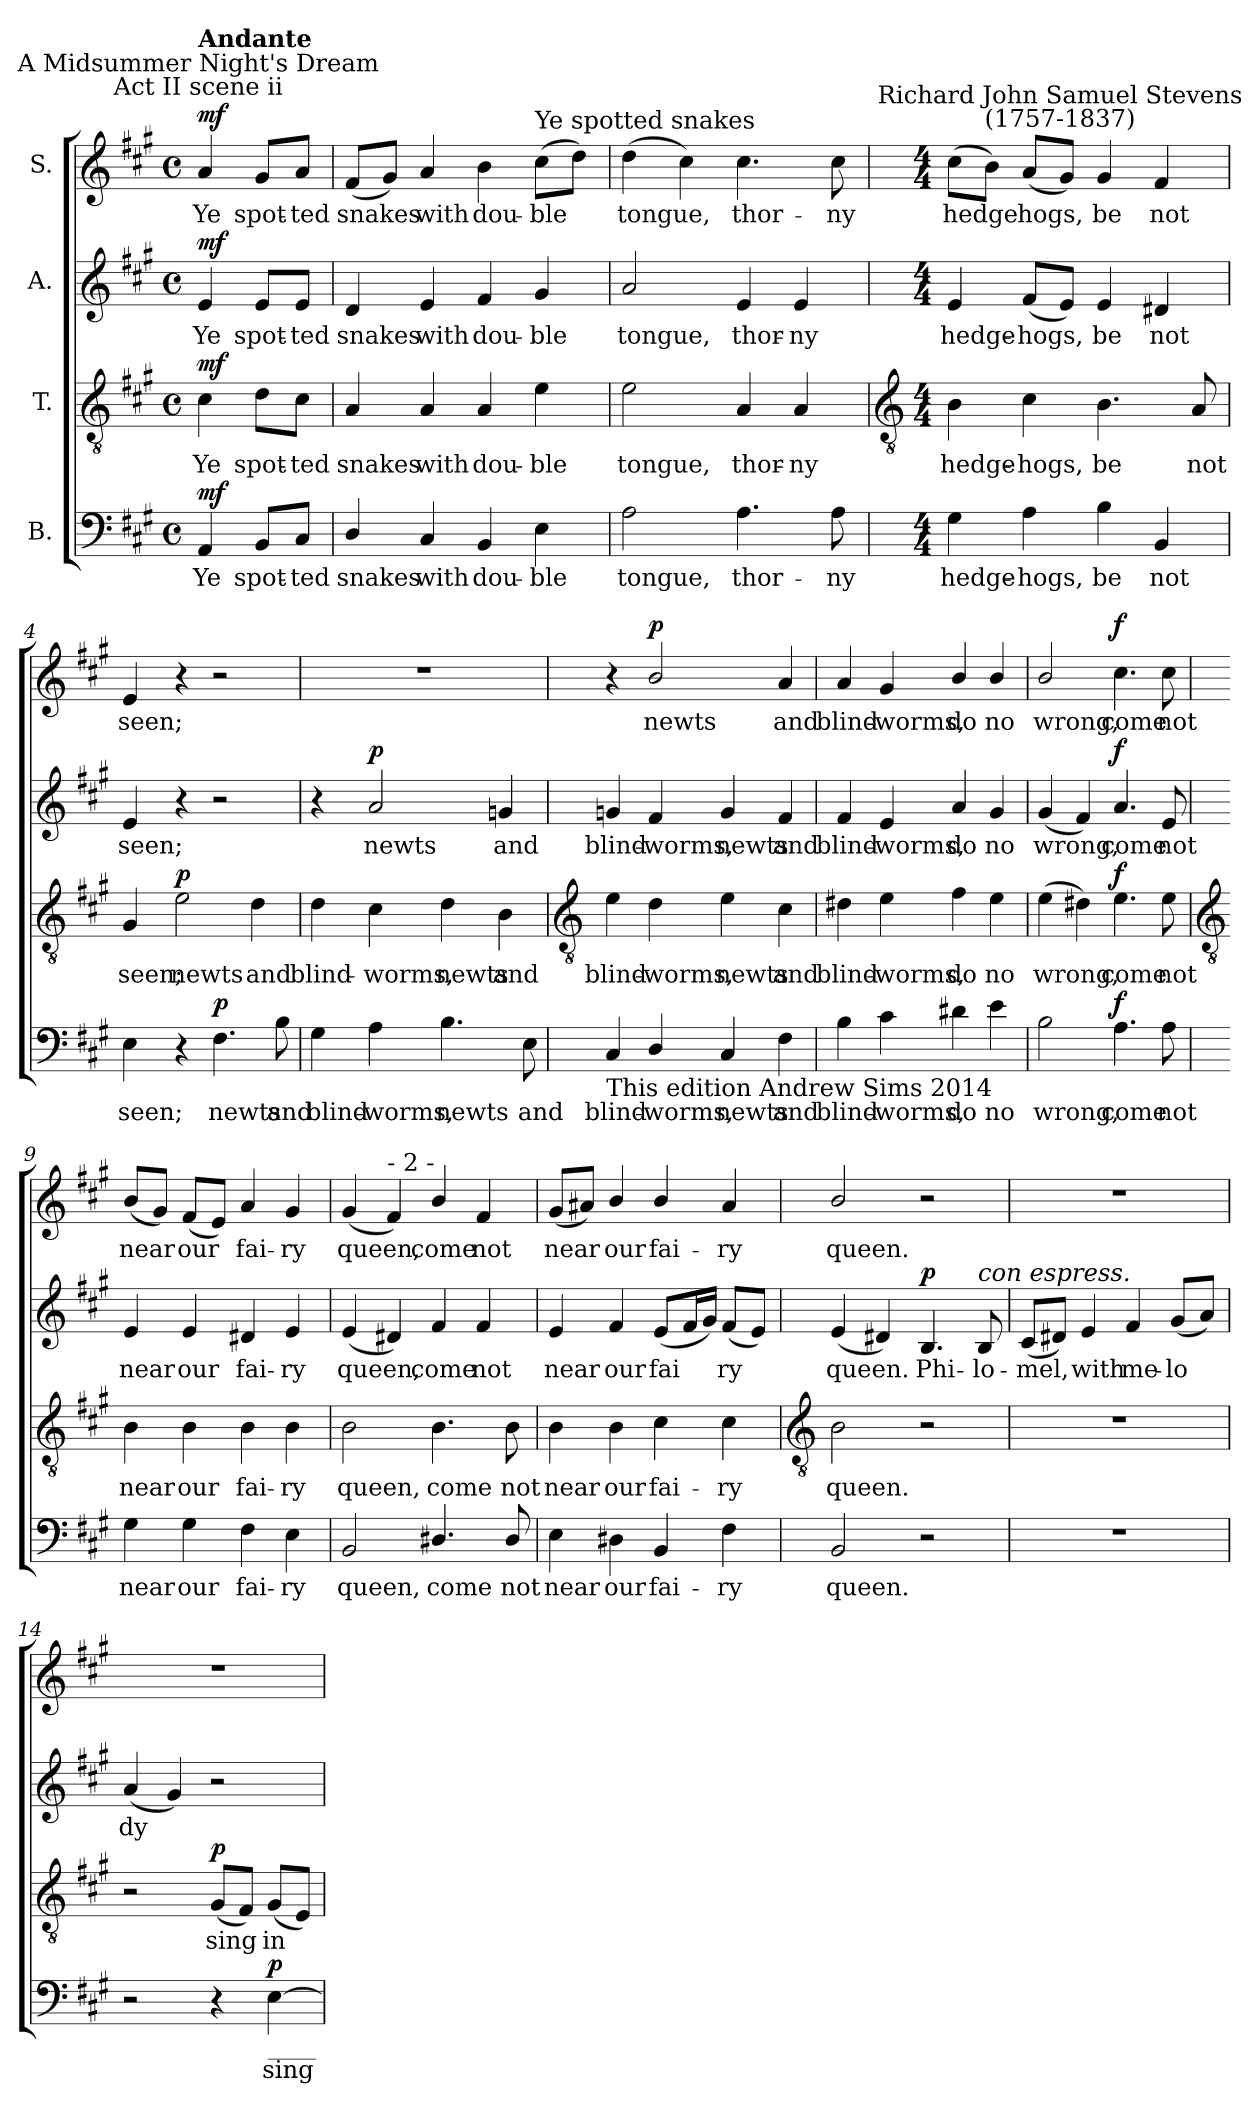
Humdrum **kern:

**kern	**text	**dynam	**kern	**text	**dynam	**kern	**text	**dynam	**kern	**text	**dynam
*part4	*part4	*part4	*part3	*part3	*part3	*part2	*part2	*part2	*part1	*part1	*part1
*staff4	*staff4	*staff4	*staff3	*staff3	*staff3	*staff2	*staff2	*staff2	*staff1	*staff1	*staff1
*I"B.	*	*	*I"T.	*	*	*I"A.	*	*	*I"S.	*	*
*clefF4	*	*	*clefGv2	*	*	*clefG2	*	*	*clefG2	*	*
*k[f#c#g#]	*	*	*k[f#c#g#]	*	*	*k[f#c#g#]	*	*	*k[f#c#g#]	*	*
*A:	*	*	*A:	*	*	*A:	*	*	*A:	*	*
*M4/4	*	*	*M4/4	*	*	*M4/4	*	*	*M4/4	*	*
*met(c)	*	*	*met(c)	*	*	*met(c)	*	*	*met(c)	*	*
=	=	=	=	=	=	=	=	=	=	=	=
!	!	!	!	!	!	!	!	!	!LO:TX:a:cj:t=A Midsummer Night's Dream\nAct II scene ii	!	!
!	!	!	!	!	!	!	!	!	!LO:TX:a:B:t=Andante	!	!
!	!LO:LY:b	!LO:DY:a	!	!LO:LY:b	!LO:DY:a	!	!LO:LY:b	!LO:DY:a	!	!LO:LY:b	!LO:DY:a
4AA	Ye	mf	4c#	Ye	mf	4e	Ye	mf	4a	Ye	mf
!	!LO:LY:b	!	!	!LO:LY:b	!	!	!LO:LY:b	!	!	!LO:LY:b	!
8BBL	spot-	.	8dL	spot-	.	8eL	spot-	.	8g#L	spot-	.
!	!LO:LY:b	!	!	!LO:LY:b	!	!	!LO:LY:b	!	!	!LO:LY:b	!
8C#J	-ted	.	8c#J	-ted	.	8eJ	-ted	.	8aJ	-ted	.
=1	=1	=1	=1	=1	=1	=1	=1	=1	=1	=1	=1
!	!LO:LY:b	!	!	!LO:LY:b	!	!	!LO:LY:b	!	!	!LO:LY:b	!
4D/	snakes	.	4A	snakes	.	4d	snakes	.	(<8f#L	snakes	.
.	.	.	.	.	.	.	.	.	8g#J)	.	.
!	!LO:LY:b	!	!	!LO:LY:b	!	!	!LO:LY:b	!	!	!LO:LY:b	!
4C#	with	.	4A	with	.	4e	with	.	4a	with	.
!	!LO:LY:b	!	!	!LO:LY:b	!	!	!LO:LY:b	!	!	!LO:LY:b	!
4BB	dou-	.	4A	dou-	.	4f#	dou-	.	4b	dou-	.
!	!	!	!	!	!	!	!	!	!LO:TX:a:t=Ye spotted snakes	!	!
!	!LO:LY:b	!	!	!LO:LY:b	!	!	!LO:LY:b	!	!	!LO:LY:b	!
4E	-ble	.	4e	-ble	.	4g#	-ble	.	(>8cc#L	-ble	.
.	.	.	.	.	.	.	.	.	8ddJ)	.	.
=2	=2	=2	=2	=2	=2	=2	=2	=2	=2	=2	=2
!	!LO:LY:b	!	!	!LO:LY:b	!	!	!LO:LY:b	!	!	!LO:LY:b	!
2A	tongue,	.	2e	tongue,	.	2a	tongue,	.	(>4dd	tongue,	.
.	.	.	.	.	.	.	.	.	4cc#)	.	.
!	!LO:LY:b	!	!	!LO:LY:b	!	!	!LO:LY:b	!	!	!LO:LY:b	!
4.A	thor-	.	4A	thor-	.	4e	thor-	.	4.cc#	thor-	.
!	!	!	!	!LO:LY:b	!	!	!LO:LY:b	!	!	!	!
.	.	.	4A	-ny	.	4e	-ny	.	.	.	.
!	!LO:LY:b	!	!	!	!	!	!	!	!	!LO:LY:b	!
8A	-ny	.	.	.	.	.	.	.	8cc#	-ny	.
!!LO:LB:g=z
=3	=3	=3	=3	=3	=3	=3	=3	=3	=3	=3	=3
*	*	*	*clefGv2	*	*	*	*	*	*	*	*
*M4/4	*	*	*M4/4	*	*	*M4/4	*	*	*M4/4	*	*
!	!LO:LY:b	!	!	!LO:LY:b	!	!	!LO:LY:b	!	!	!LO:LY:b	!
4G#	hedge-	.	4B	hedge-	.	4e	hedge-	.	(>8cc#L	hedge	.
!	!	!	!	!	!	!	!	!	!	!LO:LY:b	!
.	.	.	.	.	.	.	.	.	8bJ)	-	.
!	!LO:LY:b	!	!	!LO:LY:b	!	!	!LO:LY:b	!	!	!LO:LY:b	!
4A	-hogs,	.	4c#	-hogs,	.	(<8f#L	-hogs,	.	(<8aL	-hogs,	.
!	!	!	!	!	!	!	!	!	!LO:TX:a:cj:t=Richard John Samuel Stevens\n(1757-1837)	!	!
.	.	.	.	.	.	8eJ)	.	.	8g#J)	.	.
!	!LO:LY:b	!	!	!LO:LY:b	!	!	!LO:LY:b	!	!	!LO:LY:b	!
4B	be	.	4.B	be	.	4e	be	.	4g#	be	.
!	!LO:LY:b	!	!	!	!	!	!LO:LY:b	!	!	!LO:LY:b	!
4BB	not	.	.	.	.	4d#X	not	.	4f#	not	.
!	!	!	!	!LO:LY:b	!	!	!	!	!	!	!
.	.	.	8A	not	.	.	.	.	.	.	.
=4	=4	=4	=4	=4	=4	=4	=4	=4	=4	=4	=4
!	!LO:LY:b	!	!	!LO:LY:b	!	!	!LO:LY:b	!	!	!LO:LY:b	!
4E	seen;	.	4G#	seen;	.	4e	seen;	.	4e	seen;	.
!	!	!	!	!LO:LY:b	!LO:DY:a	!	!	!	!	!	!
4r	.	.	2e	newts	p	4r	.	.	4r	.	.
!	!LO:LY:b	!LO:DY:a	!	!	!	!	!	!	!	!	!
4.F#	newts	p	.	.	.	2r	.	.	2r	.	.
!	!	!	!	!LO:LY:b	!	!	!	!	!	!	!
.	.	.	4d	and	.	.	.	.	.	.	.
!	!LO:LY:b	!	!	!	!	!	!	!	!	!	!
8B	and	.	.	.	.	.	.	.	.	.	.
=5	=5	=5	=5	=5	=5	=5	=5	=5	=5	=5	=5
!	!LO:LY:b	!	!	!LO:LY:b	!	!	!	!	!	!	!
4G#	blind-	.	4d	blind-	.	4r	.	.	1r	.	.
!	!LO:LY:b	!	!	!LO:LY:b	!	!	!LO:LY:b	!LO:DY:a	!	!	!
4A	-worms,	.	4c#	-worms,	.	2a	newts	p	.	.	.
!	!LO:LY:b	!	!	!LO:LY:b	!	!	!	!	!	!	!
4.B	newts	.	4d	newts	.	.	.	.	.	.	.
!	!	!	!	!LO:LY:b	!	!	!LO:LY:b	!	!	!	!
.	.	.	4B	and	.	4gn	and	.	.	.	.
!	!LO:LY:b	!	!	!	!	!	!	!	!	!	!
8E	and	.	.	.	.	.	.	.	.	.	.
!!LO:LB:g=z
=6	=6	=6	=6	=6	=6	=6	=6	=6	=6	=6	=6
*	*	*	*clefGv2	*	*	*	*	*	*	*	*
!LO:TX:b:t=This edition  Andrew Sims 2014	!	!	!	!	!	!	!	!	!	!	!
!	!LO:LY:b	!	!	!LO:LY:b	!	!	!LO:LY:b	!	!	!	!
4C#	blind-	.	4e	blind-	.	4gn	blind-	.	4r	.	.
!	!LO:LY:b	!	!	!LO:LY:b	!	!	!LO:LY:b	!	!	!LO:LY:b	!LO:DY:a
4D/	-worms,	.	4d	-worms,	.	4f#	-worms,	.	2b/	newts	p
!	!LO:LY:b	!	!	!LO:LY:b	!	!	!LO:LY:b	!	!	!	!
4C#	newts	.	4e	newts	.	4g	newts	.	.	.	.
!	!LO:LY:b	!	!	!LO:LY:b	!	!	!LO:LY:b	!	!	!LO:LY:b	!
4F#	and	.	4c#	and	.	4f#	and	.	4a/	and	.
=7	=7	=7	=7	=7	=7	=7	=7	=7	=7	=7	=7
!	!LO:LY:b	!	!	!LO:LY:b	!	!	!LO:LY:b	!	!	!LO:LY:b	!
4B	blind-	.	4d#X	blind-	.	4f#	blind-	.	4a/	blind-	.
!	!LO:LY:b	!	!	!LO:LY:b	!	!	!LO:LY:b	!	!	!LO:LY:b	!
4c#	-worms,	.	4e	-worms,	.	4e	-worms,	.	4g#/	-worms,	.
!	!LO:LY:b	!	!	!LO:LY:b	!	!	!LO:LY:b	!	!	!LO:LY:b	!
4d#X	do	.	4f#	do	.	4a	do	.	4b/	do	.
!	!LO:LY:b	!	!	!LO:LY:b	!	!	!LO:LY:b	!	!	!LO:LY:b	!
4e	no	.	4e	no	.	4g#	no	.	4b/	no	.
=8	=8	=8	=8	=8	=8	=8	=8	=8	=8	=8	=8
!	!LO:LY:b	!	!	!LO:LY:b	!	!	!LO:LY:b	!	!	!LO:LY:b	!
2B	wrong,	.	(>4e	wrong,	.	(<4g#	wrong,	.	2b/	wrong,	.
.	.	.	4d#X)	.	.	4f#)	.	.	.	.	.
!	!LO:LY:b	!LO:DY:a	!	!LO:LY:b	!LO:DY:a	!	!LO:LY:b	!LO:DY:b	!	!LO:LY:b	!LO:DY:a
4.A	come	f	4.e	come	f	4.a	come	f	4.cc#	come	f
!	!LO:LY:b	!	!	!LO:LY:b	!	!	!LO:LY:b	!	!	!LO:LY:b	!
8A	not	.	8e	not	.	8e	not	.	8cc#	not	.
!!LO:LB:g=z
=9	=9	=9	=9	=9	=9	=9	=9	=9	=9	=9	=9
*	*	*	*clefGv2	*	*	*	*	*	*	*	*
!	!LO:LY:b	!	!	!LO:LY:b	!	!	!LO:LY:b	!	!	!LO:LY:b	!
4G#	near	.	4B	near	.	4e	near	.	(<8bL	near	.
.	.	.	.	.	.	.	.	.	8g#J)	.	.
!	!LO:LY:b	!	!	!LO:LY:b	!	!	!LO:LY:b	!	!	!LO:LY:b	!
4G#	our	.	4B	our	.	4e	our	.	(<8f#L	our	.
.	.	.	.	.	.	.	.	.	8eJ)	.	.
!	!LO:LY:b	!	!	!LO:LY:b	!	!	!LO:LY:b	!	!	!LO:LY:b	!
4F#	fai-	.	4B	fai-	.	4d#X	fai-	.	4a	fai-	.
!	!LO:LY:b	!	!	!LO:LY:b	!	!	!LO:LY:b	!	!	!LO:LY:b	!
4E	-ry	.	4B	-ry	.	4e	-ry	.	4g#	-ry	.
=10	=10	=10	=10	=10	=10	=10	=10	=10	=10	=10	=10
!	!LO:LY:b	!	!	!LO:LY:b	!	!	!LO:LY:b	!	!	!LO:LY:b	!
2BB	queen,	.	2B	queen,	.	(<4e	queen,	.	(<4g#	queen,	.
!	!	!	!	!	!	!	!	!	!LO:TX:a:t=- 2 -	!	!
.	.	.	.	.	.	4d#X)	.	.	4f#)	.	.
!	!LO:LY:b	!	!	!LO:LY:b	!	!	!LO:LY:b	!	!	!LO:LY:b	!
4.D#X/	come	.	4.B	come	.	4f#	come	.	4b/	come	.
!	!	!	!	!	!	!	!LO:LY:b	!	!	!LO:LY:b	!
.	.	.	.	.	.	4f#	not	.	4f#	not	.
!	!LO:LY:b	!	!	!LO:LY:b	!	!	!	!	!	!	!
8D#/	not	.	8B	not	.	.	.	.	.	.	.
=11	=11	=11	=11	=11	=11	=11	=11	=11	=11	=11	=11
!	!LO:LY:b	!	!	!LO:LY:b	!	!	!LO:LY:b	!	!	!LO:LY:b	!
4E	near	.	4B	near	.	4e	near	.	(<8g#L	near	.
.	.	.	.	.	.	.	.	.	8a#XJ)	.	.
!	!LO:LY:b	!	!	!LO:LY:b	!	!	!LO:LY:b	!	!	!LO:LY:b	!
4D#X	our	.	4B	our	.	4f#	our	.	4b/	our	.
!	!LO:LY:b	!	!	!LO:LY:b	!	!	!LO:LY:b	!	!	!LO:LY:b	!
4BB	fai-	.	4c#	fai-	.	(<8eL	fai	.	4b/	fai-	.
.	.	.	.	.	.	16f#L	.	.	.	.	.
.	.	.	.	.	.	16g#JJ)	.	.	.	.	.
!	!LO:LY:b	!	!	!LO:LY:b	!	!	!LO:LY:b	!	!	!LO:LY:b	!
4F#	-ry	.	4c#	-ry	.	(<8f#L	ry	.	4a#	-ry	.
.	.	.	.	.	.	8eJ)	.	.	.	.	.
!!LO:LB:g=z
=12	=12	=12	=12	=12	=12	=12	=12	=12	=12	=12	=12
*	*	*	*clefGv2	*	*	*	*	*	*	*	*
!	!LO:LY:b	!	!	!LO:LY:b	!	!	!LO:LY:b	!	!	!LO:LY:b	!
2BB	queen.	.	2B	queen.	.	(<4e	queen.	.	2b/	queen.	.
.	.	.	.	.	.	4d#X)	.	.	.	.	.
!	!	!	!	!	!	!	!LO:LY:b	!LO:DY:a	!	!	!
2r	.	.	2r	.	.	4.B	Phi-	p	2r	.	.
!	!	!	!	!	!	!LO:TX:a:i:t=con espress.	!	!	!	!	!
!	!	!	!	!	!	!	!LO:LY:b	!	!	!	!
.	.	.	.	.	.	8B	-lo-	.	.	.	.
=13	=13	=13	=13	=13	=13	=13	=13	=13	=13	=13	=13
!	!	!	!	!	!	!	!LO:LY:b	!	!	!	!
1r	.	.	1r	.	.	(<8c#L	-mel,	.	1r	.	.
.	.	.	.	.	.	8d#XJ)	.	.	.	.	.
!	!	!	!	!	!	!	!LO:LY:b	!	!	!	!
.	.	.	.	.	.	4e	with	.	.	.	.
!	!	!	!	!	!	!	!LO:LY:b	!	!	!	!
.	.	.	.	.	.	4f#	me-	.	.	.	.
!	!	!	!	!	!	!	!LO:LY:b	!	!	!	!
.	.	.	.	.	.	(<8g#L	-lo	.	.	.	.
.	.	.	.	.	.	8aJ)	.	.	.	.	.
=14	=14	=14	=14	=14	=14	=14	=14	=14	=14	=14	=14
!	!	!	!	!	!	!	!LO:LY:b	!	!	!	!
2r	.	.	2r	.	.	(<4a	dy	.	1r	.	.
.	.	.	.	.	.	4g#)	.	.	.	.	.
!	!	!	!	!LO:LY:b	!LO:DY:a	!	!	!	!	!	!
4r	.	.	(<8G#L	sing	p	2r	.	.	.	.	.
.	.	.	8F#J)	.	.	.	.	.	.	.	.
!LO:TX:b:t=____	!	!	!	!	!	!	!	!	!	!	!
!	!LO:LY:b	!LO:DY:a	!	!LO:LY:b	!	!	!	!	!	!	!
[4E	sing	p	(<8G#L	in	.	.	.	.	.	.	.
.	.	.	8EJ)	.	.	.	.	.	.	.	.
=	=	=	=	=	=	=	=	=	=	=	=
*-	*-	*-	*-	*-	*-	*-	*-	*-	*-	*-	*-
